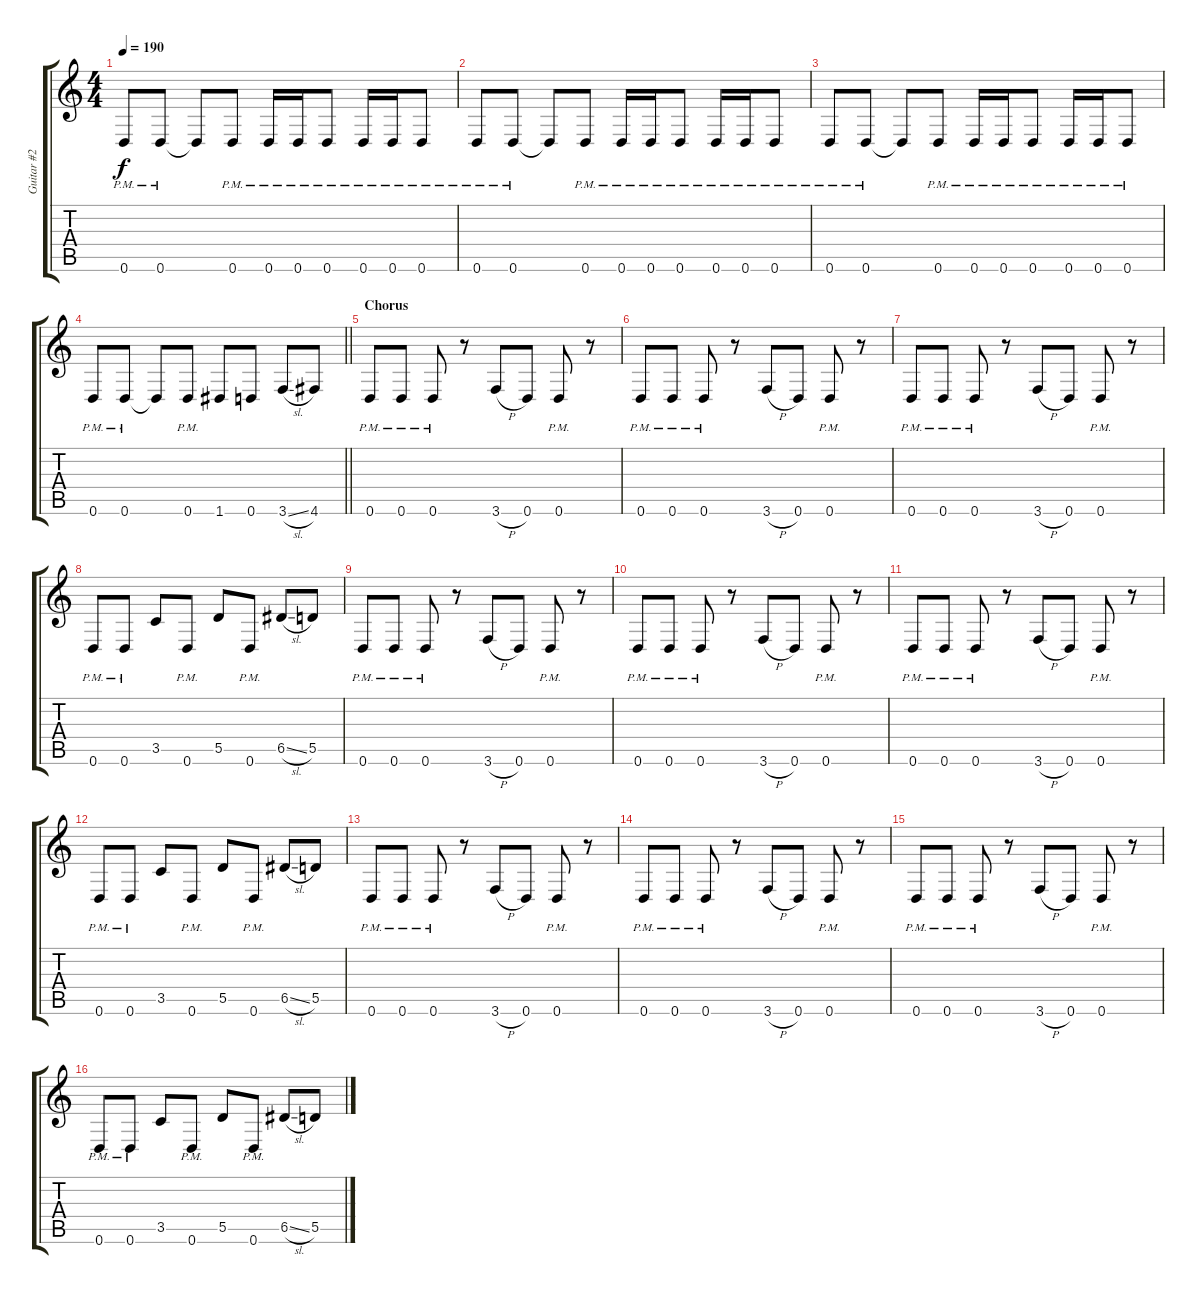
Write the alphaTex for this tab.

\track ("Guitar #2" "Guitar #2") {instrument distortionguitar}
\staff {score tabs}
\tuning (E4 B3 G3 D3 A2 D2) {hide}
\ts (4 4)
\tempo 190
\clef g2
\ks c
0.6{pm}.8{dy f} 0.6{pm}.8 0.6{t}.8 0.6{pm}.8 0.6{pm}.16 0.6{pm}.16 0.6{pm}.8 0.6{pm}.16 0.6{pm}.16 0.6{pm}.8 |
0.6{pm}.8 0.6{pm}.8 0.6{t}.8 0.6{pm}.8 0.6{pm}.16 0.6{pm}.16 0.6{pm}.8 0.6{pm}.16 0.6{pm}.16 0.6{pm}.8 |
0.6{pm}.8 0.6{pm}.8 0.6{t}.8 0.6{pm}.8 0.6{pm}.16 0.6{pm}.16 0.6{pm}.8 0.6{pm}.16 0.6{pm}.16 0.6{pm}.8 |
\barLineRight lightlight
0.6{pm}.8 0.6{pm}.8 0.6{t}.8 0.6{pm}.8 1.6.8 0.6.8 3.6{sl}.8 4.6.8 |
\section ("" "Chorus")
0.6{pm}.8 0.6{pm}.8 0.6{pm}.8 r.8 3.6{h}.8 0.6.8 0.6{pm}.8 r.8 |
0.6{pm}.8 0.6{pm}.8 0.6{pm}.8 r.8 3.6{h}.8 0.6.8 0.6{pm}.8 r.8 |
0.6{pm}.8 0.6{pm}.8 0.6{pm}.8 r.8 3.6{h}.8 0.6.8 0.6{pm}.8 r.8 |
0.6{pm}.8 0.6{pm}.8 3.5.8 0.6{pm}.8 5.5.8 0.6{pm}.8 6.5{sl}.8 5.5.8 |
0.6{pm}.8 0.6{pm}.8 0.6{pm}.8 r.8 3.6{h}.8 0.6.8 0.6{pm}.8 r.8 |
0.6{pm}.8 0.6{pm}.8 0.6{pm}.8 r.8 3.6{h}.8 0.6.8 0.6{pm}.8 r.8 |
0.6{pm}.8 0.6{pm}.8 0.6{pm}.8 r.8 3.6{h}.8 0.6.8 0.6{pm}.8 r.8 |
0.6{pm}.8 0.6{pm}.8 3.5.8 0.6{pm}.8 5.5.8 0.6{pm}.8 6.5{sl}.8 5.5.8 |
0.6{pm}.8 0.6{pm}.8 0.6{pm}.8 r.8 3.6{h}.8 0.6.8 0.6{pm}.8 r.8 |
0.6{pm}.8 0.6{pm}.8 0.6{pm}.8 r.8 3.6{h}.8 0.6.8 0.6{pm}.8 r.8 |
0.6{pm}.8 0.6{pm}.8 0.6{pm}.8 r.8 3.6{h}.8 0.6.8 0.6{pm}.8 r.8 |
0.6{pm}.8 0.6{pm}.8 3.5.8 0.6{pm}.8 5.5.8 0.6{pm}.8 6.5{sl}.8 5.5.8
